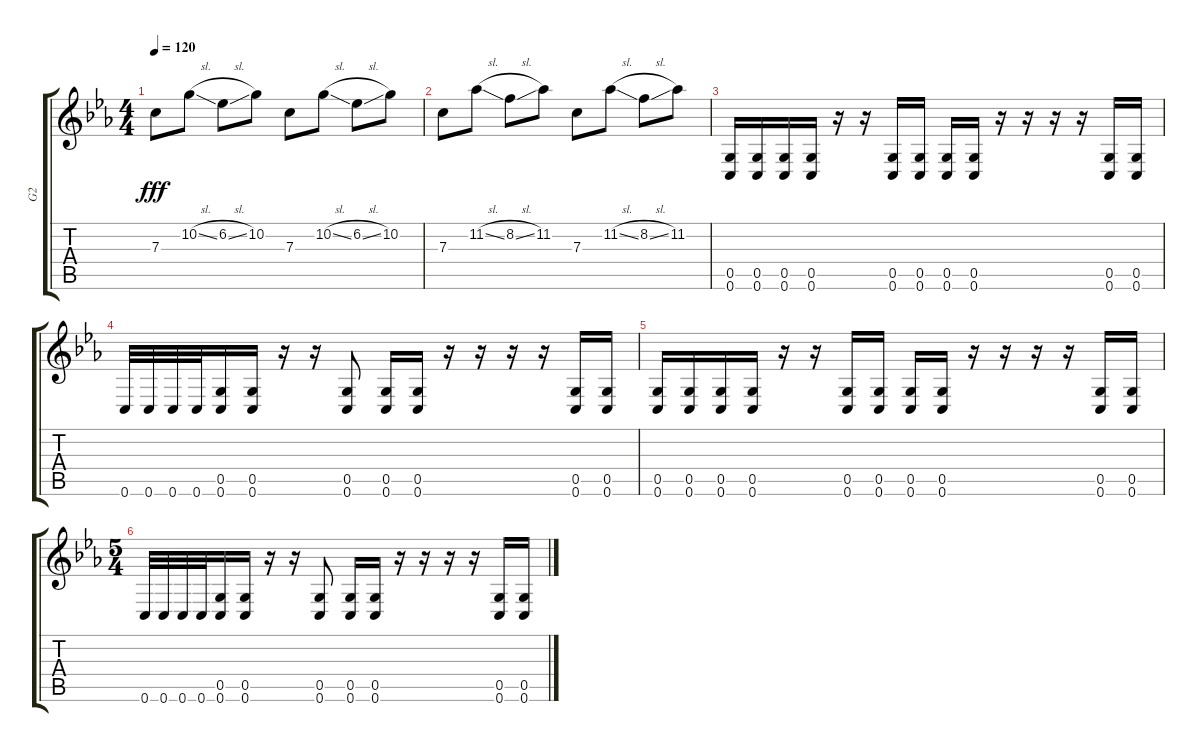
\track ("G2" "G2") {instrument distortionguitar}
\staff {score tabs}
\tuning (D4 A3 F3 C3 G2 C2) {hide}
\ts (4 4)
\tempo 120
\clef g2
\ks cminor
7.3.8{dy fff} 10.2{sl}.8 6.2{sl}.8 10.2.8 7.3.8 10.2{sl}.8 6.2{sl}.8 10.2.8 |
7.3.8 11.2{sl}.8 8.2{sl}.8 11.2.8 7.3.8 11.2{sl}.8 8.2{sl}.8 11.2.8 |
(0.5 0.6).16 (0.5 0.6).16 (0.5 0.6).16 (0.5 0.6).16 r.16 r.16 (0.5 0.6).16 (0.5 0.6).16 (0.5 0.6).16 (0.5 0.6).16 r.16 r.16 r.16 r.16 (0.5 0.6).16 (0.5 0.6).16 |
0.6.32 0.6.32 0.6.32 0.6.32 (0.5 0.6).16 (0.5 0.6).16 r.16 r.16 (0.5 0.6).8 (0.5 0.6).16 (0.5 0.6).16 r.16 r.16 r.16 r.16 (0.5 0.6).16 (0.5 0.6).16 |
(0.5 0.6).16 (0.5 0.6).16 (0.5 0.6).16 (0.5 0.6).16 r.16 r.16 (0.5 0.6).16 (0.5 0.6).16 (0.5 0.6).16 (0.5 0.6).16 r.16 r.16 r.16 r.16 (0.5 0.6).16 (0.5 0.6).16 |
\ts (5 4)
0.6.32 0.6.32 0.6.32 0.6.32 (0.5 0.6).16 (0.5 0.6).16 r.16 r.16 (0.5 0.6).8 (0.5 0.6).16 (0.5 0.6).16 r.16 r.16 r.16 r.16 (0.5 0.6).16 (0.5 0.6).16
